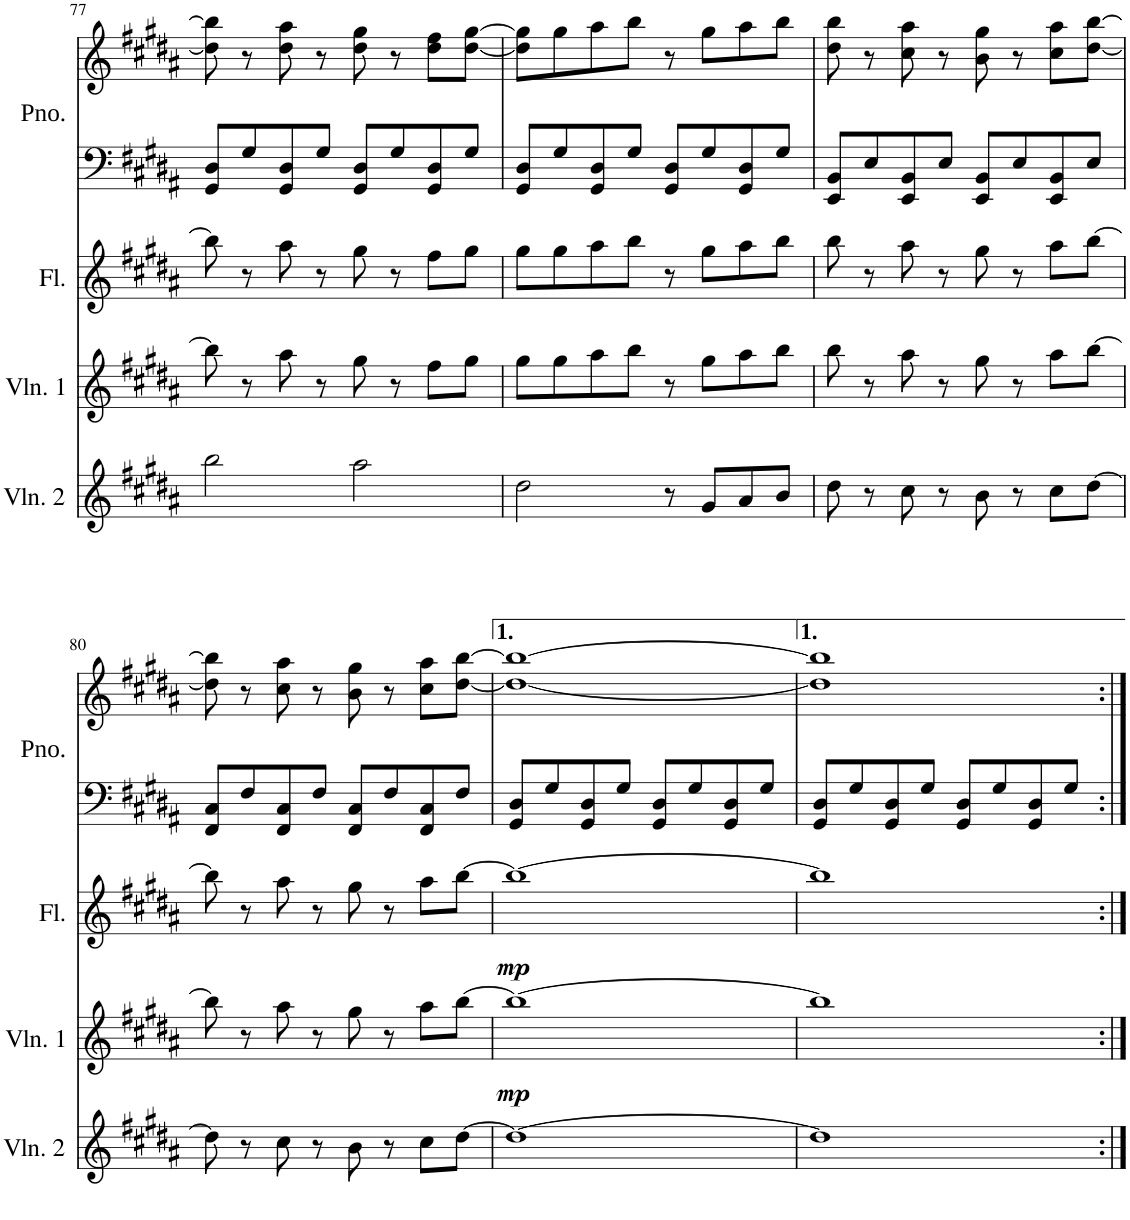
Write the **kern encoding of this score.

**kern	**kern	**dynam	**kern	**dynam	**kern	**kern
*part4	*part3	*part3	*part2	*part2	*part1	*part1
*staff5	*staff4	*staff4	*staff3	*staff3	*staff2	*staff1
*I"Violin 2	*I"Violin 1	*	*I"Flute	*	*I"Piano	*
*I'Vln. 2	*I'Vln. 1	*	*I'Fl.	*	*I'Pno.	*
!!LO:PB:g=z
*clefG2	*clefG2	*	*clefG2	*	*clefF4	*clefG2
*k[f#c#g#d#a#]	*k[f#c#g#d#a#]	*	*k[f#c#g#d#a#]	*	*k[f#c#g#d#a#]	*k[f#c#g#d#a#]
*M4/4	*M4/4	*	*M4/4	*	*M4/4	*M4/4
*met(c)	*met(c)	*	*met(c)	*	*met(c)	*met(c)
=77	=77	=77	=77	=77	=77	=77
2bb\	8bb\]	.	8bb\]	.	8GG#/ 8D#/L	8dd#\] 8bb\]
.	8r	.	8r	.	8G#/	8r
.	8aa#\	.	8aa#\	.	8GG#/ 8D#/	8dd#\ 8aa#\
.	8r	.	8r	.	8G#/J	8r
2aa#\	8gg#\	.	8gg#\	.	8GG#/ 8D#/L	8dd#\ 8gg#\
.	8r	.	8r	.	8G#/	8r
.	8ff#\L	.	8ff#\L	.	8GG#/ 8D#/	8dd#\ 8ff#\L
.	8gg#\J	.	8gg#\J	.	8G#/J	[8dd#\ [8gg#\J
=78	=78	=78	=78	=78	=78	=78
2dd#\	8gg#\L	.	8gg#\L	.	8GG#/ 8D#/L	8dd#\] 8gg#\]L
.	8gg#\	.	8gg#\	.	8G#/	8gg#\
.	8aa#\	.	8aa#\	.	8GG#/ 8D#/	8aa#\
.	8bb\J	.	8bb\J	.	8G#/J	8bb\J
8r	8r	.	8r	.	8GG#/ 8D#/L	8r
8g#/L	8gg#\L	.	8gg#\L	.	8G#/	8gg#\L
8a#/	8aa#\	.	8aa#\	.	8GG#/ 8D#/	8aa#\
8b/J	8bb\J	.	8bb\J	.	8G#/J	8bb\J
=79	=79	=79	=79	=79	=79	=79
8dd#\	8bb\	.	8bb\	.	8EE/ 8BB/L	8dd#\ 8bb\
8r	8r	.	8r	.	8E/	8r
8cc#\	8aa#\	.	8aa#\	.	8EE/ 8BB/	8cc#\ 8aa#\
8r	8r	.	8r	.	8E/J	8r
8b\	8gg#\	.	8gg#\	.	8EE/ 8BB/L	8b\ 8gg#\
8r	8r	.	8r	.	8E/	8r
8cc#\L	8aa#\L	.	8aa#\L	.	8EE/ 8BB/	8cc#\ 8aa#\L
[8dd#\J	[8bb\J	.	[8bb\J	.	8E/J	[8dd#\ [8bb\J
!!LO:LB:g=z
=80	=80	=80	=80	=80	=80	=80
8dd#\]	8bb\]	.	8bb\]	.	8FF#/ 8C#/L	8dd#\] 8bb\]
8r	8r	.	8r	.	8F#/	8r
8cc#\	8aa#\	.	8aa#\	.	8FF#/ 8C#/	8cc#\ 8aa#\
8r	8r	.	8r	.	8F#/J	8r
8b\	8gg#\	.	8gg#\	.	8FF#/ 8C#/L	8b\ 8gg#\
8r	8r	.	8r	.	8F#/	8r
8cc#\L	8aa#\L	.	8aa#\L	.	8FF#/ 8C#/	8cc#\ 8aa#\L
[8dd#\J	[8bb\J	.	[8bb\J	.	8F#/J	[8dd#\ [8bb\J
=81	=81	=81	=81	=81	=81	=81
!	!	!LO:DY:b	!	!LO:DY:b	!	!
1dd#_	1bb_	mp	1bb_	mp	8GG#/ 8D#/L	1dd#_ 1bb_
.	.	.	.	.	8G#/	.
.	.	.	.	.	8GG#/ 8D#/	.
.	.	.	.	.	8G#/J	.
.	.	.	.	.	8GG#/ 8D#/L	.
.	.	.	.	.	8G#/	.
.	.	.	.	.	8GG#/ 8D#/	.
.	.	.	.	.	8G#/J	.
=82	=82	=82	=82	=82	=82	=82
1dd#]	1bb]	.	1bb]	.	8GG#/ 8D#/L	1dd#] 1bb]
.	.	.	.	.	8G#/	.
.	.	.	.	.	8GG#/ 8D#/	.
.	.	.	.	.	8G#/J	.
.	.	.	.	.	8GG#/ 8D#/L	.
.	.	.	.	.	8G#/	.
.	.	.	.	.	8GG#/ 8D#/	.
.	.	.	.	.	8G#/J	.
=:|!	=:|!	=:|!	=:|!	=:|!	=:|!	=:|!
*-	*-	*-	*-	*-	*-	*-
